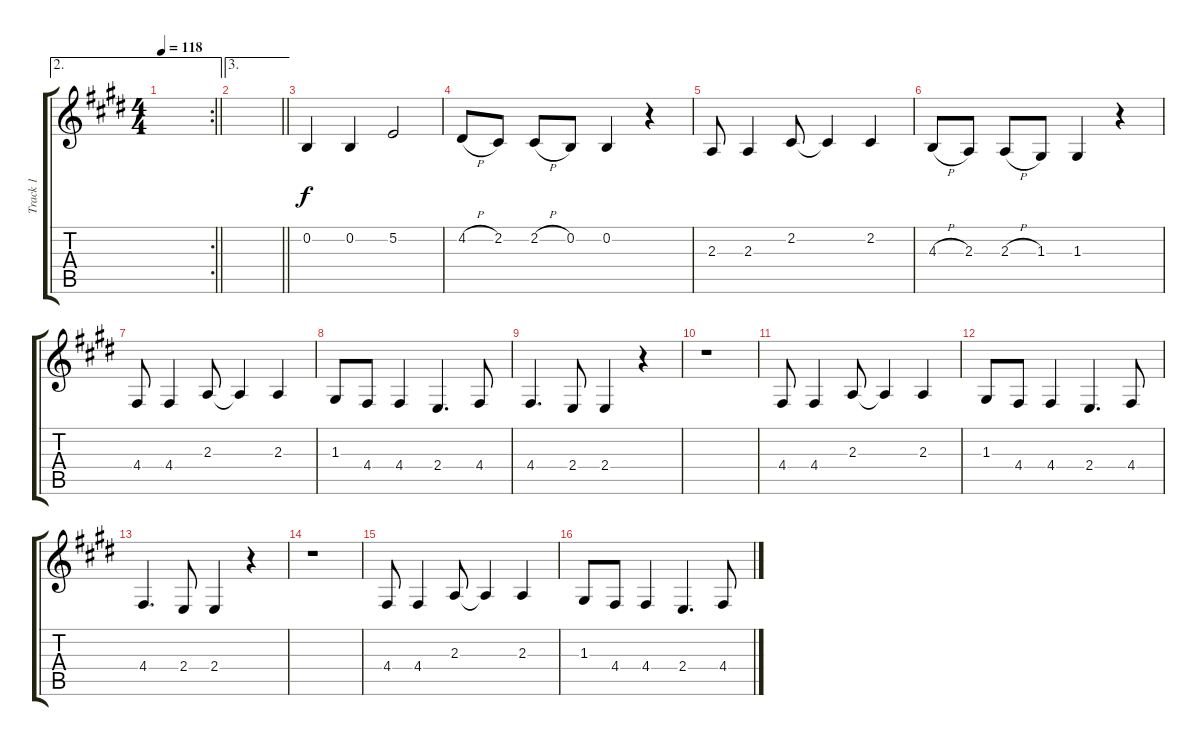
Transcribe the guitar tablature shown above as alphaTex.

\track ("Track 1" "Track 1") {instrument clarinet}
\staff {score tabs}
\tuning (E4 B3 G3 D3 A2 E2) {hide}
\ae 2
\rc 2
\ts (4 4)
\tempo 118
\clef g2
\barLineRight lightlight
\ks e
|
\ae 3
\barLineRight lightlight
|
0.2.4 0.2.4 5.2.2 |
4.2{h}.8 2.2.8 2.2{h}.8 0.2.8 0.2.4 r.4 |
2.3.8 2.3.4 2.2.8 2.2{t}.4 2.2.4 |
4.3{h}.8 2.3.8 2.3{h}.8 1.3.8 1.3.4 r.4 |
4.4.8 4.4.4 2.3.8 2.3{t}.4 2.3.4 |
1.3.8 4.4.8 4.4.4 2.4.4{d} 4.4.8 |
4.4.4{d} 2.4.8 2.4.4 r.4 |
r.1 |
4.4.8 4.4.4 2.3.8 2.3{t}.4 2.3.4 |
1.3.8 4.4.8 4.4.4 2.4.4{d} 4.4.8 |
4.4.4{d} 2.4.8 2.4.4 r.4 |
r.1 |
4.4.8 4.4.4 2.3.8 2.3{t}.4 2.3.4 |
1.3.8 4.4.8 4.4.4 2.4.4{d} 4.4.8
